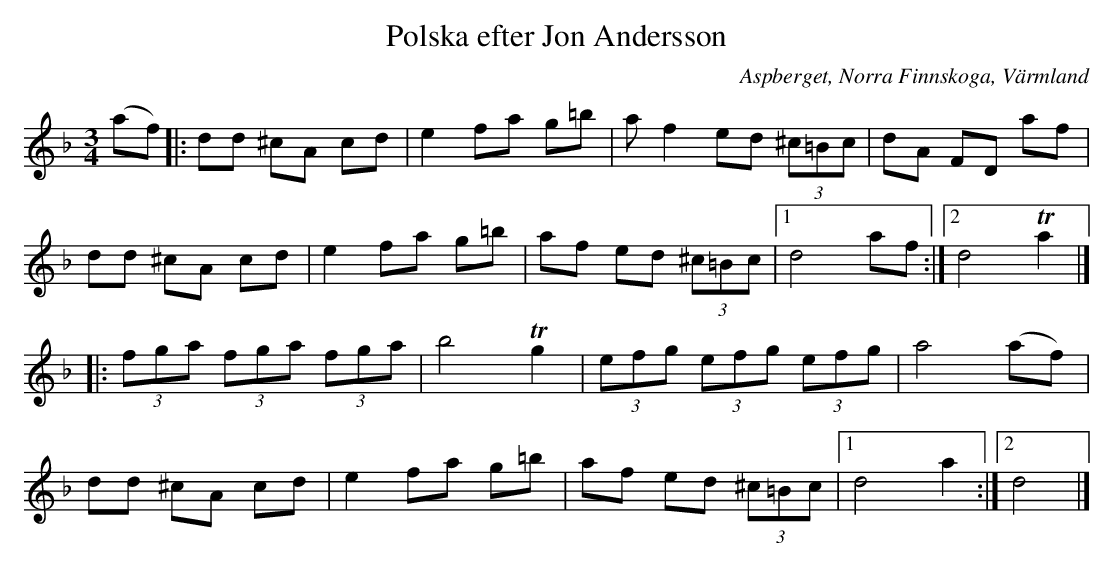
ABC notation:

X:1
T:Polska efter Jon Andersson
O:Aspberget, Norra Finnskoga, Värmland
M:3/4
L:1/8
K:Dm
(af)|:dd ^cA cd|e2 fa g=b| af2 ed (3^c=Bc|dA FD af|
dd ^cA cd|e2 fa g=b| af ed (3^c=Bc|1 d4  af:|2 d4 !trill!a2|]
|:(3fga (3fga (3fga|b4 !trill!g2|(3efg (3efg (3efg|a4 (af)|
dd ^cA cd|e2 fa g=b| af ed (3^c=Bc|1 d4  a2:|2 d4|]
